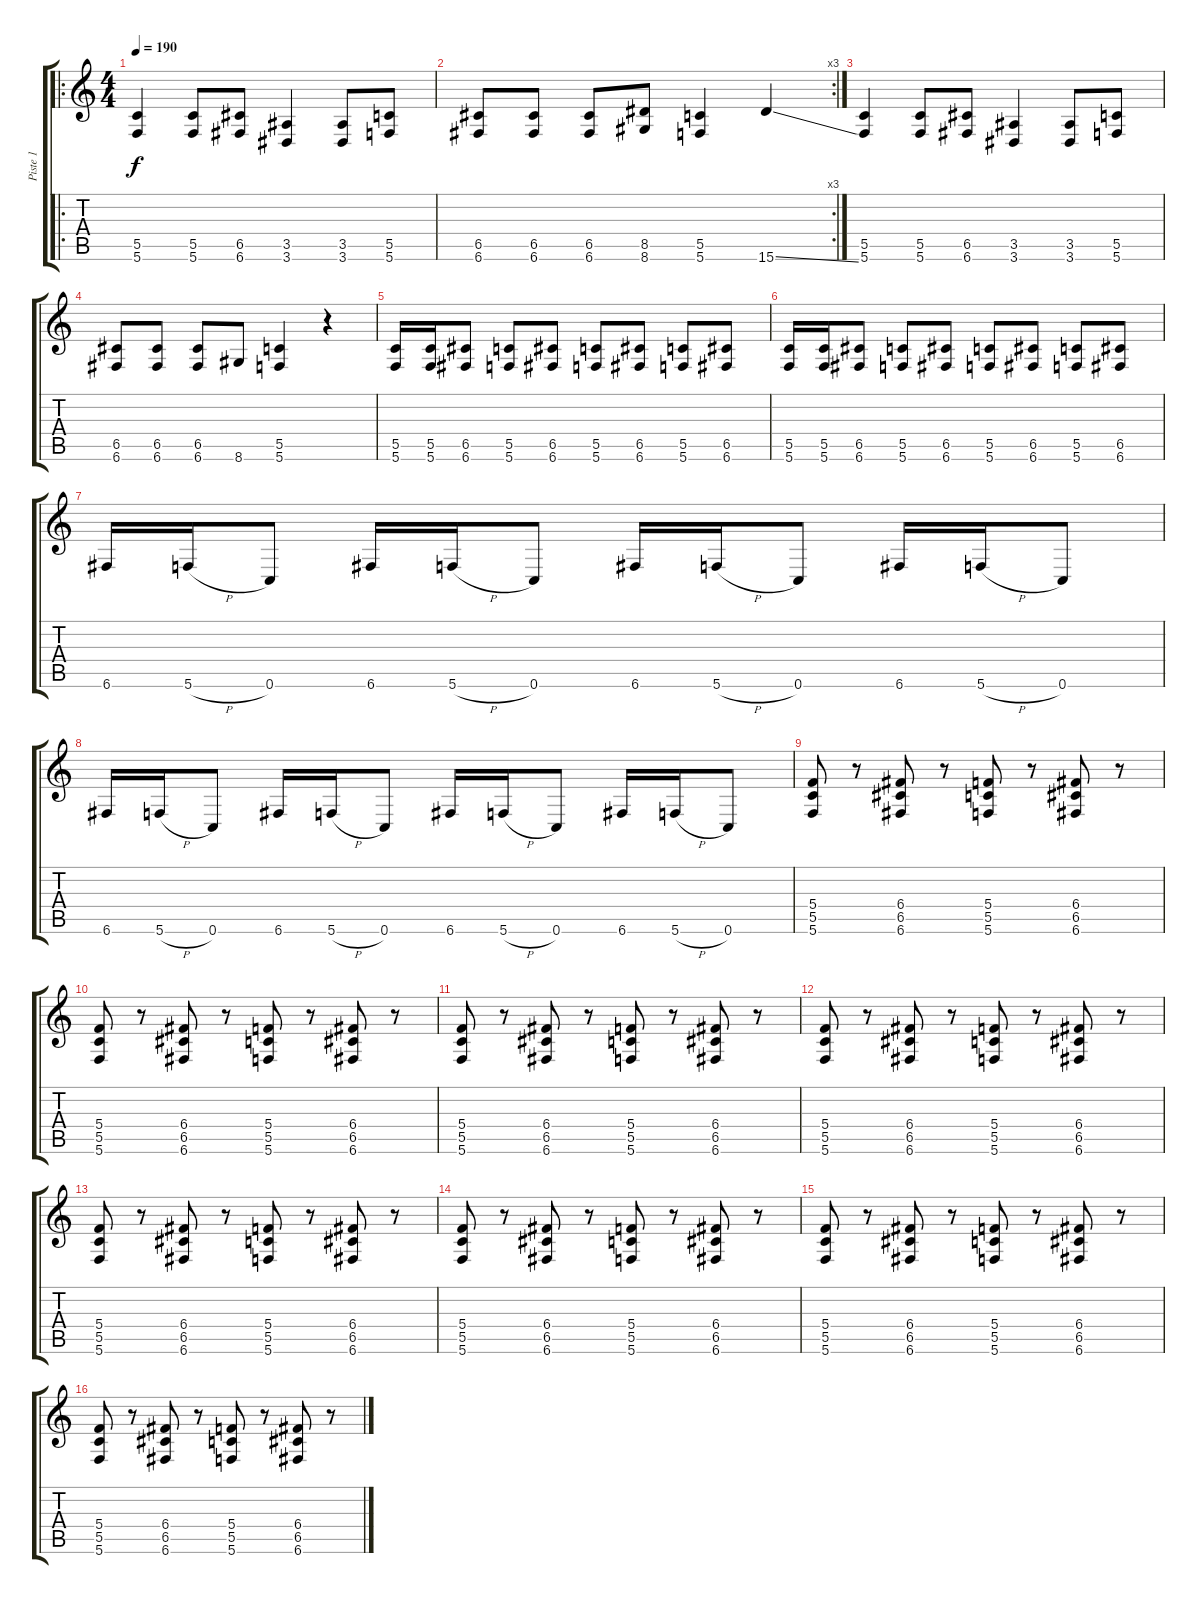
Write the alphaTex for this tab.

\track ("Piste 1" "Piste 1") {instrument distortionguitar}
\staff {score tabs}
\tuning (D4 A3 F3 C3 G2 C2) {hide}
\ro
\ts (4 4)
\tempo 190
\clef g2
\ks c
(5.5 5.6).4{dy f} (5.5 5.6).8 (6.5 6.6).8 (3.5 3.6).4 (3.5 3.6).8 (5.5 5.6).8 |
\rc 3
(6.5 6.6).8 (6.5 6.6).8 (6.5 6.6).8 (8.5 8.6).8 (5.5 5.6).4 15.6{ss}.4 |
(5.5 5.6).4 (5.5 5.6).8 (6.5 6.6).8 (3.5 3.6).4 (3.5 3.6).8 (5.5 5.6).8 |
(6.5 6.6).8 (6.5 6.6).8 (6.5 6.6).8 8.6.8 (5.5 5.6).4 r.4 |
(5.5 5.6).16 (5.5 5.6).16 (6.5 6.6).8 (5.5 5.6).8 (6.5 6.6).8 (5.5 5.6).8 (6.5 6.6).8 (5.5 5.6).8 (6.5 6.6).8 |
(5.5 5.6).16 (5.5 5.6).16 (6.5 6.6).8 (5.5 5.6).8 (6.5 6.6).8 (5.5 5.6).8 (6.5 6.6).8 (5.5 5.6).8 (6.5 6.6).8 |
6.6.16 5.6{h}.16 0.6.8 6.6.16 5.6{h}.16 0.6.8 6.6.16 5.6{h}.16 0.6.8 6.6.16 5.6{h}.16 0.6.8 |
6.6.16 5.6{h}.16 0.6.8 6.6.16 5.6{h}.16 0.6.8 6.6.16 5.6{h}.16 0.6.8 6.6.16 5.6{h}.16 0.6.8 |
(5.4 5.5 5.6).8 r.8 (6.4 6.5 6.6).8 r.8 (5.4 5.5 5.6).8 r.8 (6.4 6.5 6.6).8 r.8 |
(5.4 5.5 5.6).8 r.8 (6.4 6.5 6.6).8 r.8 (5.4 5.5 5.6).8 r.8 (6.4 6.5 6.6).8 r.8 |
(5.4 5.5 5.6).8 r.8 (6.4 6.5 6.6).8 r.8 (5.4 5.5 5.6).8 r.8 (6.4 6.5 6.6).8 r.8 |
(5.4 5.5 5.6).8 r.8 (6.4 6.5 6.6).8 r.8 (5.4 5.5 5.6).8 r.8 (6.4 6.5 6.6).8 r.8 |
(5.4 5.5 5.6).8 r.8 (6.4 6.5 6.6).8 r.8 (5.4 5.5 5.6).8 r.8 (6.4 6.5 6.6).8 r.8 |
(5.4 5.5 5.6).8 r.8 (6.4 6.5 6.6).8 r.8 (5.4 5.5 5.6).8 r.8 (6.4 6.5 6.6).8 r.8 |
(5.4 5.5 5.6).8 r.8 (6.4 6.5 6.6).8 r.8 (5.4 5.5 5.6).8 r.8 (6.4 6.5 6.6).8 r.8 |
(5.4 5.5 5.6).8 r.8 (6.4 6.5 6.6).8 r.8 (5.4 5.5 5.6).8 r.8 (6.4 6.5 6.6).8 r.8
